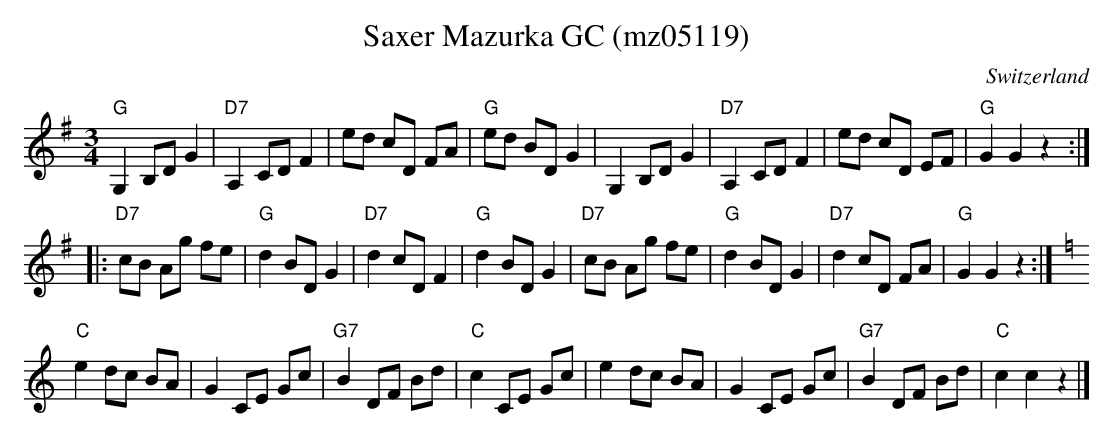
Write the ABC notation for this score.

X:1
T: Saxer Mazurka GC (mz05119)
M:3/4
L:1/8
O:Switzerland
K:G transpose=3 %%MIDI gchordon
"G"G,2B,DG2 | "D7"A,2CDF2 | ed cD FA | "G"ed BDG2 | G,2B,DG2 | "D7"A,2CDF2 | ed cD EF | "G"G2G2z2 ::
"D7"cB Ag fe | "G"d2BDG2 | "D7"d2cDF2 | "G"d2BDG2 | "D7"cB Ag fe | "G"d2BDG2 | "D7"d2cD FA | "G"G2G2z2 :| [K:C]
"C"e2dc BA | G2CE Gc | "G7"B2DF Bd | "C"c2CE Gc | e2dc BA | G2CE Gc | "G7"B2DF Bd | "C"c2c2z2 |]
